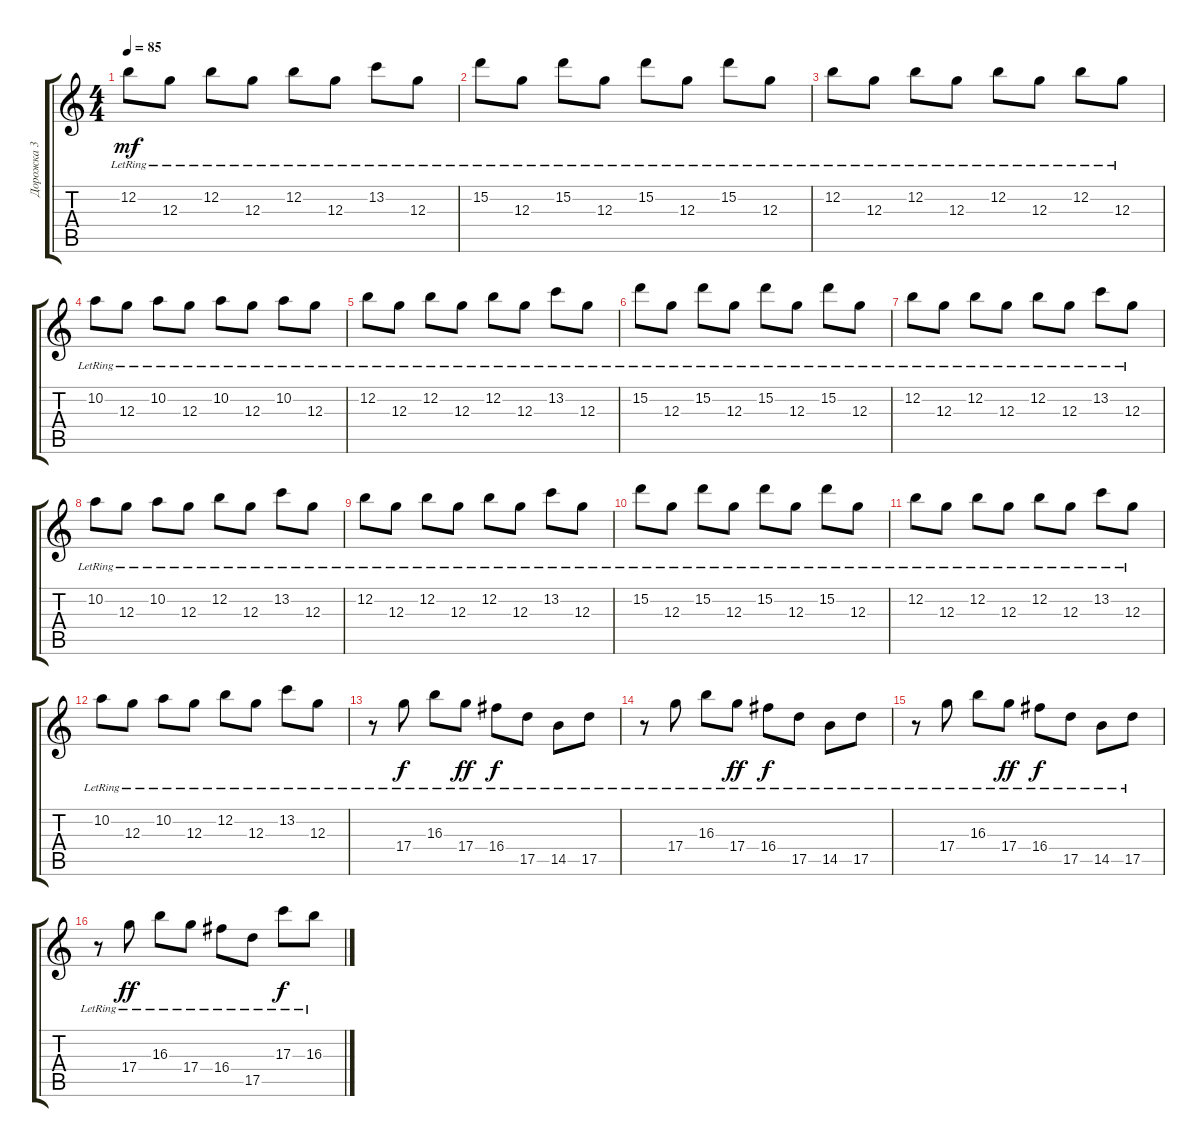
\track ("Дорожка 3" "Дорожка 3") {instrument electricguitarjazz}
\staff {score tabs}
\tuning (E4 B3 G3 D3 A2 E2) {hide}
\ts (4 4)
\tempo 85
\clef g2
\ks c
12.2{lr}.8{dy mf} 12.3{lr}.8 12.2{lr}.8 12.3{lr}.8 12.2{lr}.8 12.3{lr}.8 13.2{lr}.8 12.3{lr}.8 |
15.2{lr}.8 12.3{lr}.8 15.2{lr}.8 12.3{lr}.8 15.2{lr}.8 12.3{lr}.8 15.2{lr}.8 12.3{lr}.8 |
12.2{lr}.8 12.3{lr}.8 12.2{lr}.8 12.3{lr}.8 12.2{lr}.8 12.3{lr}.8 12.2{lr}.8 12.3{lr}.8 |
10.2{lr}.8 12.3{lr}.8 10.2{lr}.8 12.3{lr}.8 10.2{lr}.8 12.3{lr}.8 10.2{lr}.8 12.3{lr}.8 |
12.2{lr}.8 12.3{lr}.8 12.2{lr}.8 12.3{lr}.8 12.2{lr}.8 12.3{lr}.8 13.2{lr}.8 12.3{lr}.8 |
15.2{lr}.8 12.3{lr}.8 15.2{lr}.8 12.3{lr}.8 15.2{lr}.8 12.3{lr}.8 15.2{lr}.8 12.3{lr}.8 |
12.2{lr}.8 12.3{lr}.8 12.2{lr}.8 12.3{lr}.8 12.2{lr}.8 12.3{lr}.8 13.2{lr}.8 12.3{lr}.8 |
10.2{lr}.8 12.3{lr}.8 10.2{lr}.8 12.3{lr}.8 12.2{lr}.8 12.3{lr}.8 13.2{lr}.8 12.3{lr}.8 |
12.2{lr}.8 12.3{lr}.8 12.2{lr}.8 12.3{lr}.8 12.2{lr}.8 12.3{lr}.8 13.2{lr}.8 12.3{lr}.8 |
15.2{lr}.8 12.3{lr}.8 15.2{lr}.8 12.3{lr}.8 15.2{lr}.8 12.3{lr}.8 15.2{lr}.8 12.3{lr}.8 |
12.2{lr}.8 12.3{lr}.8 12.2{lr}.8 12.3{lr}.8 12.2{lr}.8 12.3{lr}.8 13.2{lr}.8 12.3{lr}.8 |
10.2{lr}.8 12.3{lr}.8 10.2{lr}.8 12.3{lr}.8 12.2{lr}.8 12.3{lr}.8 13.2{lr}.8 12.3{lr}.8 |
r.8 17.4{lr}.8{dy f} 16.3{lr}.8 17.4{lr}.8{dy ff} 16.4{lr}.8{dy f} 17.5{lr}.8 14.5{lr}.8 17.5{lr}.8 |
r.8 17.4{lr}.8 16.3{lr}.8 17.4{lr}.8{dy ff} 16.4{lr}.8{dy f} 17.5{lr}.8 14.5{lr}.8 17.5{lr}.8 |
r.8 17.4{lr}.8 16.3{lr}.8 17.4{lr}.8{dy ff} 16.4{lr}.8{dy f} 17.5{lr}.8 14.5{lr}.8 17.5{lr}.8 |
r.8 17.4{lr}.8{dy ff} 16.3{lr}.8 17.4{lr}.8 16.4{lr}.8 17.5{lr}.8 17.3{lr}.8{dy f} 16.3{lr}.8
